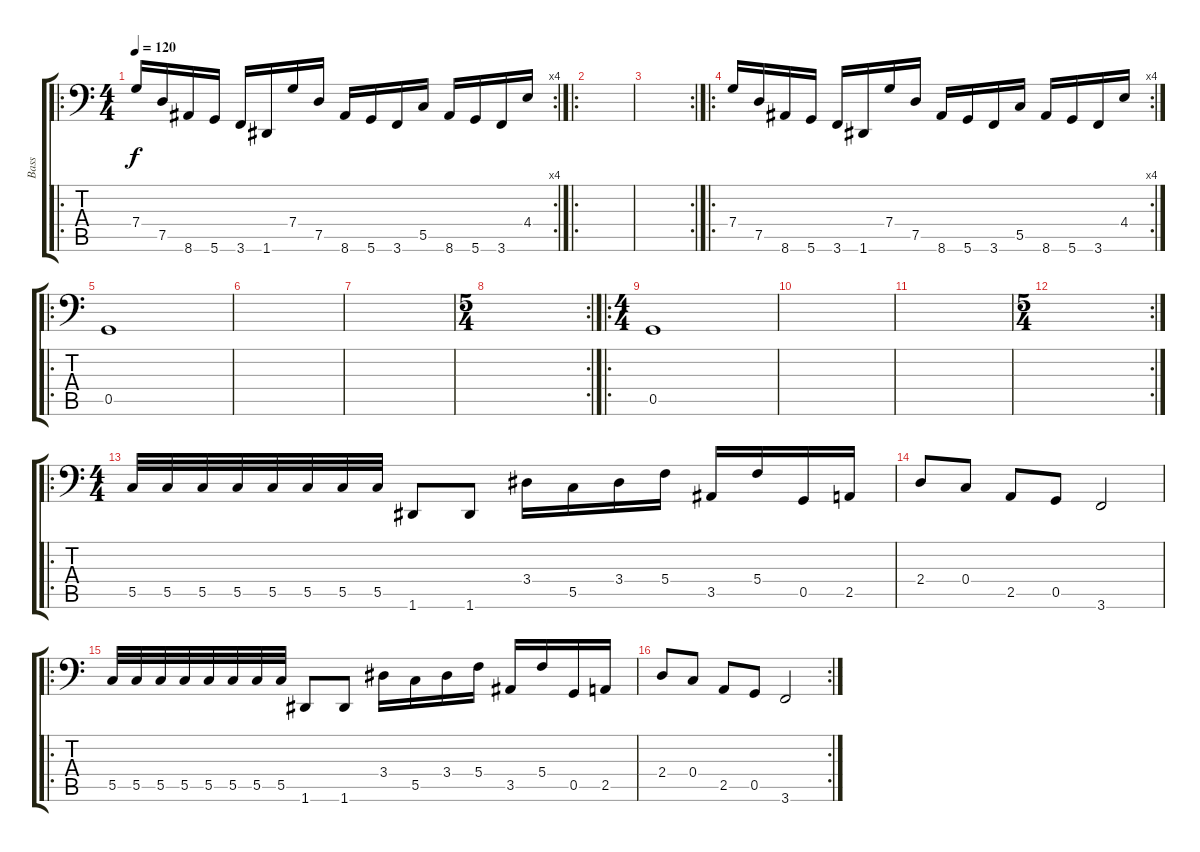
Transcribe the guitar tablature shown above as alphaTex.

\track ("Bass" "Bass") {instrument electricbasspick}
\staff {score tabs}
\tuning (D3 A2 F2 C2 G1 D1) {hide}
\ro
\rc 4
\ts (4 4)
\tempo 120
\clef f4
\ks c
7.4.16{dy f} 7.5.16 8.6.16 5.6.16 3.6.16 1.6.16 7.4.16 7.5.16 8.6.16 5.6.16 3.6.16 5.5.16 8.6.16 5.6.16 3.6.16 4.4.16 |
\ro
|
\rc 2
|
\ro
\rc 4
7.4.16 7.5.16 8.6.16 5.6.16 3.6.16 1.6.16 7.4.16 7.5.16 8.6.16 5.6.16 3.6.16 5.5.16 8.6.16 5.6.16 3.6.16 4.4.16 |
\ro
0.5.1 |
|
|
\rc 2
\ts (5 4)
|
\ro
\ts (4 4)
0.5.1 |
|
|
\rc 2
\ts (5 4)
|
\ro
\ts (4 4)
5.5.32 5.5.32 5.5.32 5.5.32 5.5.32 5.5.32 5.5.32 5.5.32 1.6.8 1.6.8 3.4.16 5.5.16 3.4.16 5.4.16 3.5.16 5.4.16 0.5.16 2.5.16 |
2.4.8 0.4.8 2.5.8 0.5.8 3.6.2 |
\ro
5.5.32 5.5.32 5.5.32 5.5.32 5.5.32 5.5.32 5.5.32 5.5.32 1.6.8 1.6.8 3.4.16 5.5.16 3.4.16 5.4.16 3.5.16 5.4.16 0.5.16 2.5.16 |
\rc 2
2.4.8 0.4.8 2.5.8 0.5.8 3.6.2
